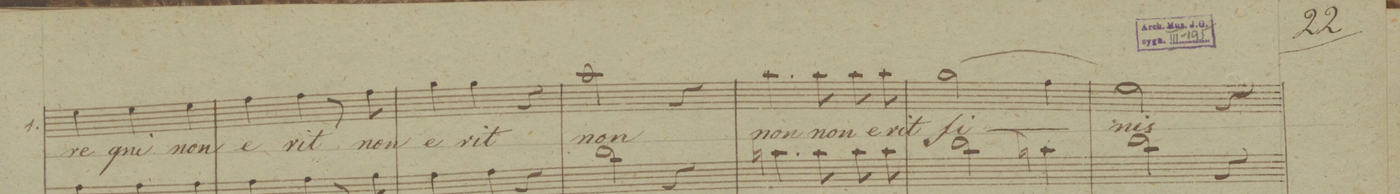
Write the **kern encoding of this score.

**kern	**text	**dynam
*I"1.	*	*
*clefC1	*	*
*k[b-]	*	*
*M3/4	*	*
4cc\	re-	.
4cc\	-gni	.
4cc\	non	.
=98	=98	=98
4dd\	e-	.
4dd\	-rit	.
8r	.	.
8dd\	non	.
=99	=99	=99
4ee\	e-	.
4ee\	-rit	.
4r	.	.
=100	=100	=100
2ff\	non	.
4r	.	.
=101	=101	=101
4.ff\	non	.
8ff\	non	.
8ff\	e-	.
8ff\	-rit	.
=102	=102	=102
(2ee\	fi-	.
4dd\)	.	.
=103	=103	=103
2cc\	-nis	.
4r	.	.
=104	=104	=104
*-	*-	*-
